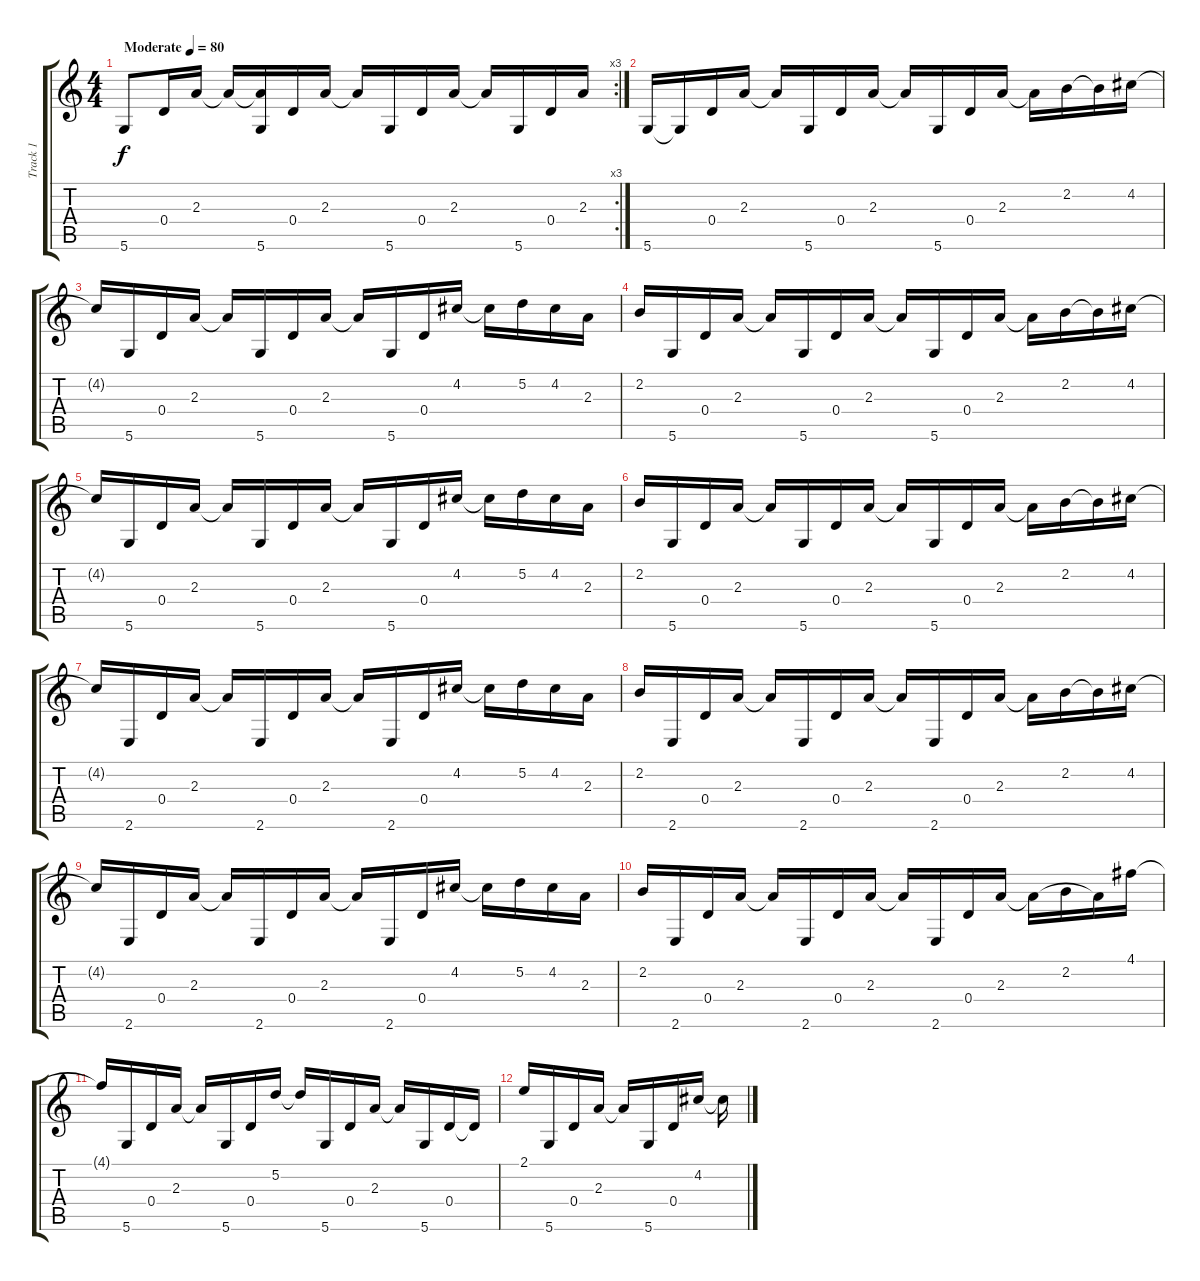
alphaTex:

\track ("Track 1" "Track 1") {instrument electricguitarjazz}
\staff {score tabs}
\tuning (D4 A3 G3 D3 A2 D2) {hide}
\rc 3
\ts (4 4)
\tempo (80 "Moderate")
\clef g2
\ks c
5.6.8{dy f instrument electricguitarjazz} 0.4.16 2.3.16 2.3{t}.16 (2.3{t} 5.6).16 0.4.16 2.3.16 2.3{t}.16 5.6.16 0.4.16 2.3.16 2.3{t}.16 5.6.16 0.4.16 2.3.16 |
5.6.16 5.6{t}.16 0.4.16 2.3.16 2.3{t}.16 5.6.16 0.4.16 2.3.16 2.3{t}.16 5.6.16 0.4.16 2.3.16 2.3{t}.16 2.2.16 2.2{t}.16 4.2.16 |
4.2{t}.16 5.6.16 0.4.16 2.3.16 2.3{t}.16 5.6.16 0.4.16 2.3.16 2.3{t}.16 5.6.16 0.4.16 4.2.16 4.2{t}.16 5.2.16 4.2.16 2.3.16 |
2.2.16 5.6.16 0.4.16 2.3.16 2.3{t}.16 5.6.16 0.4.16 2.3.16 2.3{t}.16 5.6.16 0.4.16 2.3.16 2.3{t}.16 2.2.16 2.2{t}.16 4.2.16 |
4.2{t}.16 5.6.16 0.4.16 2.3.16 2.3{t}.16 5.6.16 0.4.16 2.3.16 2.3{t}.16 5.6.16 0.4.16 4.2.16 4.2{t}.16 5.2.16 4.2.16 2.3.16 |
2.2.16 5.6.16 0.4.16 2.3.16 2.3{t}.16 5.6.16 0.4.16 2.3.16 2.3{t}.16 5.6.16 0.4.16 2.3.16 2.3{t}.16 2.2.16 2.2{t}.16 4.2.16 |
4.2{t}.16 2.6.16 0.4.16 2.3.16 2.3{t}.16 2.6.16 0.4.16 2.3.16 2.3{t}.16 2.6.16 0.4.16 4.2.16 4.2{t}.16 5.2.16 4.2.16 2.3.16 |
2.2.16 2.6.16 0.4.16 2.3.16 2.3{t}.16 2.6.16 0.4.16 2.3.16 2.3{t}.16 2.6.16 0.4.16 2.3.16 2.3{t}.16 2.2.16 2.2{t}.16 4.2.16 |
4.2{t}.16 2.6.16 0.4.16 2.3.16 2.3{t}.16 2.6.16 0.4.16 2.3.16 2.3{t}.16 2.6.16 0.4.16 4.2.16 4.2{t}.16 5.2.16 4.2.16 2.3.16 |
2.2.16 2.6.16 0.4.16 2.3.16 2.3{t}.16 2.6.16 0.4.16 2.3.16 2.3{t}.16 2.6.16 0.4.16 2.3.16 2.3{t}.16 2.2.16 2.3{t}.16 4.1.16 |
4.1{t}.16 5.6.16 0.4.16 2.3.16 2.3{t}.16 5.6.16 0.4.16 5.2.16 5.2{t}.16 5.6.16 0.4.16 2.3.16 2.3{t}.16 5.6.16 0.4.16 0.4{t}.16 |
2.1.16 5.6.16 0.4.16 2.3.16 2.3{t}.16 5.6.16 0.4.16 4.2.16 4.2{t}.16
